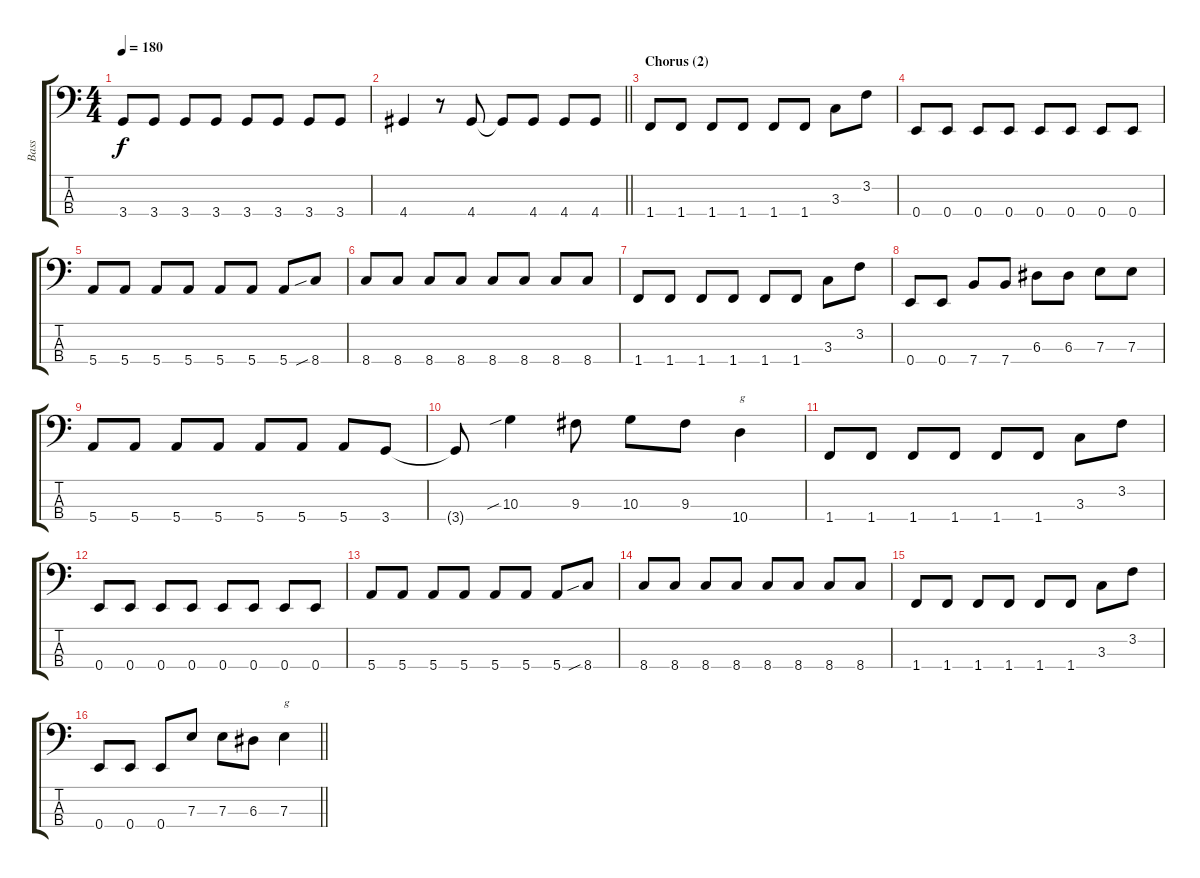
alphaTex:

\track ("Bass" "Bass") {instrument electricbasspick}
\staff {score tabs}
\tuning (G2 D2 A1 E1) {hide}
\ts (4 4)
\tempo 180
\clef f4
\ks c
3.4.8{dy f} 3.4.8 3.4.8 3.4.8 3.4.8 3.4.8 3.4.8 3.4.8 |
\barLineRight lightlight
4.4.4 r.8 4.4.8 4.4{t}.8 4.4.8 4.4.8 4.4.8 |
\section ("" "Chorus (2)")
1.4.8 1.4.8 1.4.8 1.4.8 1.4.8 1.4.8 3.3.8 3.2.8 |
0.4.8 0.4.8 0.4.8 0.4.8 0.4.8 0.4.8 0.4.8 0.4.8 |
5.4.8 5.4.8 5.4.8 5.4.8 5.4.8 5.4.8 5.4.8 8.4{sib}.8 |
8.4.8 8.4.8 8.4.8 8.4.8 8.4.8 8.4.8 8.4.8 8.4.8 |
1.4.8 1.4.8 1.4.8 1.4.8 1.4.8 1.4.8 3.3.8 3.2.8 |
0.4.8 0.4.8 7.4.8 7.4.8 6.3.8 6.3.8 7.3.8 7.3.8 |
5.4.8 5.4.8 5.4.8 5.4.8 5.4.8 5.4.8 5.4.8 3.4.8 |
3.4{t}.8 10.3{sib}.4 9.3.8 10.3.8 9.3.8 10.4.4{txt "g"} |
1.4.8 1.4.8 1.4.8 1.4.8 1.4.8 1.4.8 3.3.8 3.2.8 |
0.4.8 0.4.8 0.4.8 0.4.8 0.4.8 0.4.8 0.4.8 0.4.8 |
5.4.8 5.4.8 5.4.8 5.4.8 5.4.8 5.4.8 5.4.8 8.4{sib}.8 |
8.4.8 8.4.8 8.4.8 8.4.8 8.4.8 8.4.8 8.4.8 8.4.8 |
1.4.8 1.4.8 1.4.8 1.4.8 1.4.8 1.4.8 3.3.8 3.2.8 |
\barLineRight lightlight
0.4.8 0.4.8 0.4.8 7.3.8 7.3.8 6.3.8 7.3.4{txt "g"}
